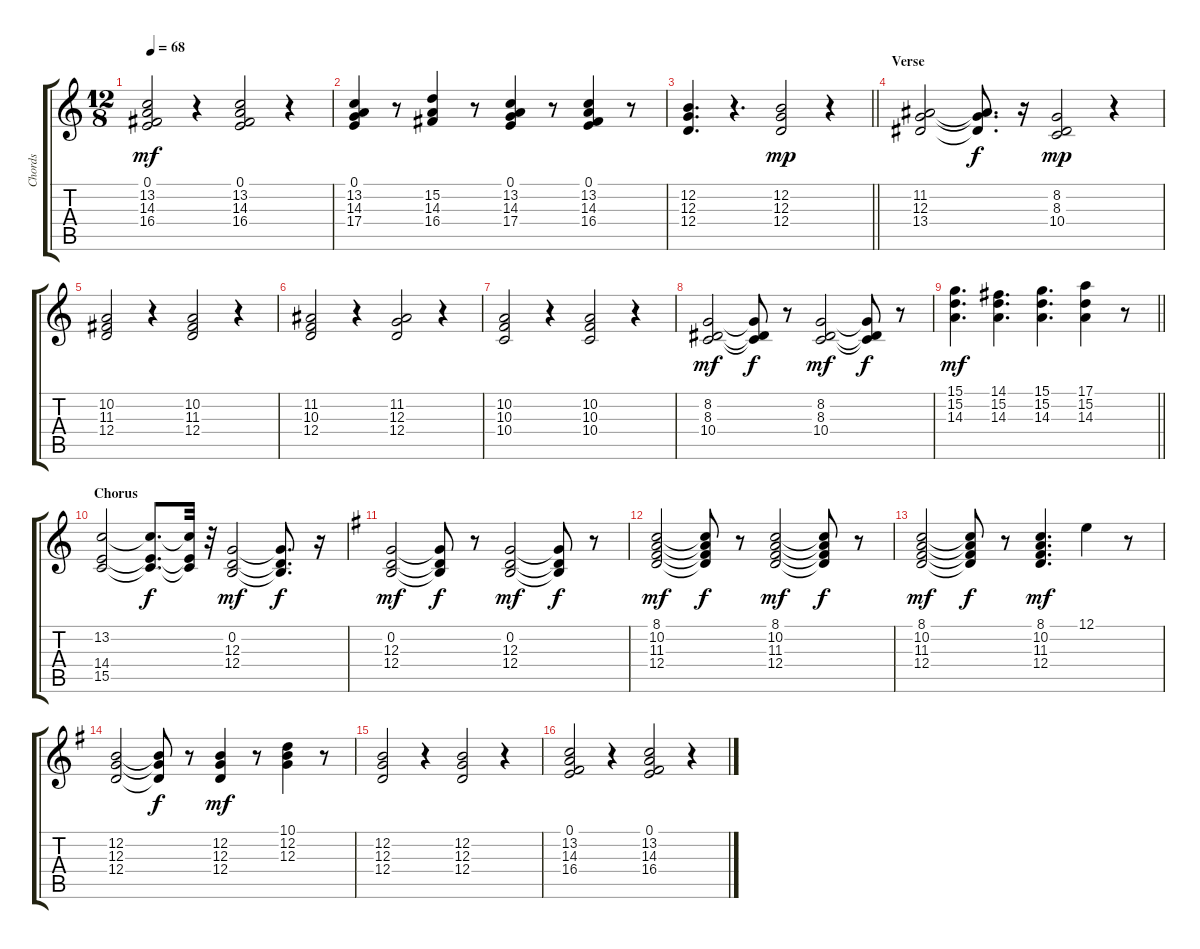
\track ("Chords" "Chords") {instrument brightacousticpiano}
\staff {score tabs}
\tuning (E4 B3 G3 D3 A2 E2) {hide}
\ts (12 8)
\tempo 68
\clef g2
\ks c
(0.1 13.2 14.3 16.4).2{dy mf} r.4 (0.1 13.2 14.3 16.4).2 r.4 |
(0.1 13.2 14.3 17.4).4 r.8 (15.2 14.3 16.4).4 r.8 (0.1 13.2 14.3 17.4).4 r.8 (0.1 13.2 14.3 16.4).4 r.8 |
\barLineRight lightlight
(12.2 12.3 12.4).4{d} r.4{d} (12.2 12.3 12.4).2{dy mp} r.4 |
\section ("" "Verse")
(11.2 12.3 13.4).2 (11.2{t} 12.3{t} 13.4{t}).8{d dy f} r.16 (8.2 8.3 10.4).2{dy mp} r.4 |
(10.2 11.3 12.4).2 r.4 (10.2 11.3 12.4).2 r.4 |
(11.2 10.3 12.4).2 r.4 (11.2 12.3 12.4).2 r.4 |
(10.2 10.3 10.4).2 r.4 (10.2 10.3 10.4).2 r.4 |
(8.2 8.3 10.4).2{dy mf} (8.2{t} 8.3{t} 10.4{t}).8{dy f} r.8 (8.2 8.3 10.4).2{dy mf} (8.2{t} 8.3{t} 10.4{t}).8{dy f} r.8 |
\barLineRight lightlight
(15.1 15.2 14.3).4{d dy mf} (14.1 15.2 14.3).4{d} (15.1 15.2 14.3).4{d} (17.1 15.2 14.3).4 r.8 |
\section ("" "Chorus")
(13.2 14.4 15.5).2 (13.2{t} 14.4{t} 15.5{t}).8{d dy f} (13.2{t} 14.4{t} 15.5{t}).32 r.32 (0.2 12.3 12.4).2{dy mf} (0.2{t} 12.3{t} 12.4{t}).8{d dy f} r.16 |
\ks g
(0.2 12.3 12.4).2{dy mf} (0.2{t} 12.3{t} 12.4{t}).8{dy f} r.8 (0.2 12.3 12.4).2{dy mf} (0.2{t} 12.3{t} 12.4{t}).8{dy f} r.8 |
(8.1 10.2 11.3 12.4).2{dy mf} (8.1{t} 10.2{t} 11.3{t} 12.4{t}).8{dy f} r.8 (8.1 10.2 11.3 12.4).2{dy mf} (8.1{t} 10.2{t} 11.3{t} 12.4{t}).8{dy f} r.8 |
(8.1 10.2 11.3 12.4).2{dy mf} (8.1{t} 10.2{t} 11.3{t} 12.4{t}).8{dy f} r.8 (8.1 10.2 11.3 12.4).4{d dy mf} 12.1.4 r.8 |
(12.2 12.3 12.4).2 (12.2{t} 12.3{t} 12.4{t}).8{dy f} r.8 (12.2 12.3 12.4).4{dy mf} r.8 (10.1 12.2 12.3).4 r.8 |
(12.2 12.3 12.4).2 r.4 (12.2 12.3 12.4).2 r.4 |
(0.1 13.2 14.3 16.4).2 r.4 (0.1 13.2 14.3 16.4).2 r.4
